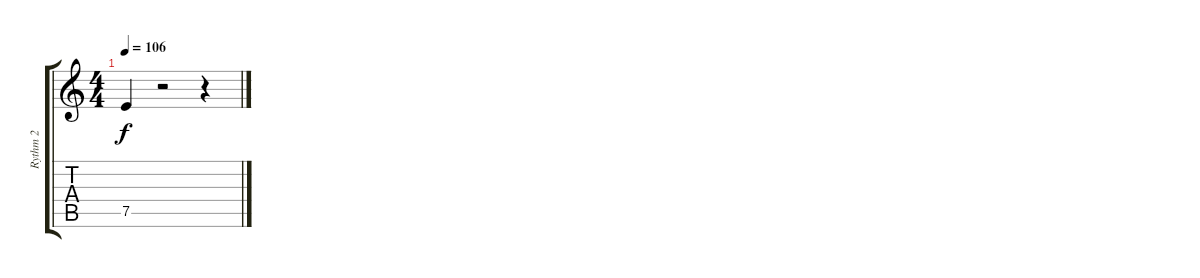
\track ("Rythm 2" "Rythm 2") {instrument distortionguitar}
\staff {score tabs}
\tuning (E4 B3 G3 D3 A2 E2) {hide}
\ts (4 4)
\tempo 106
\clef g2
\ks c
7.5{t}.4{dy f} r.2 r.4
